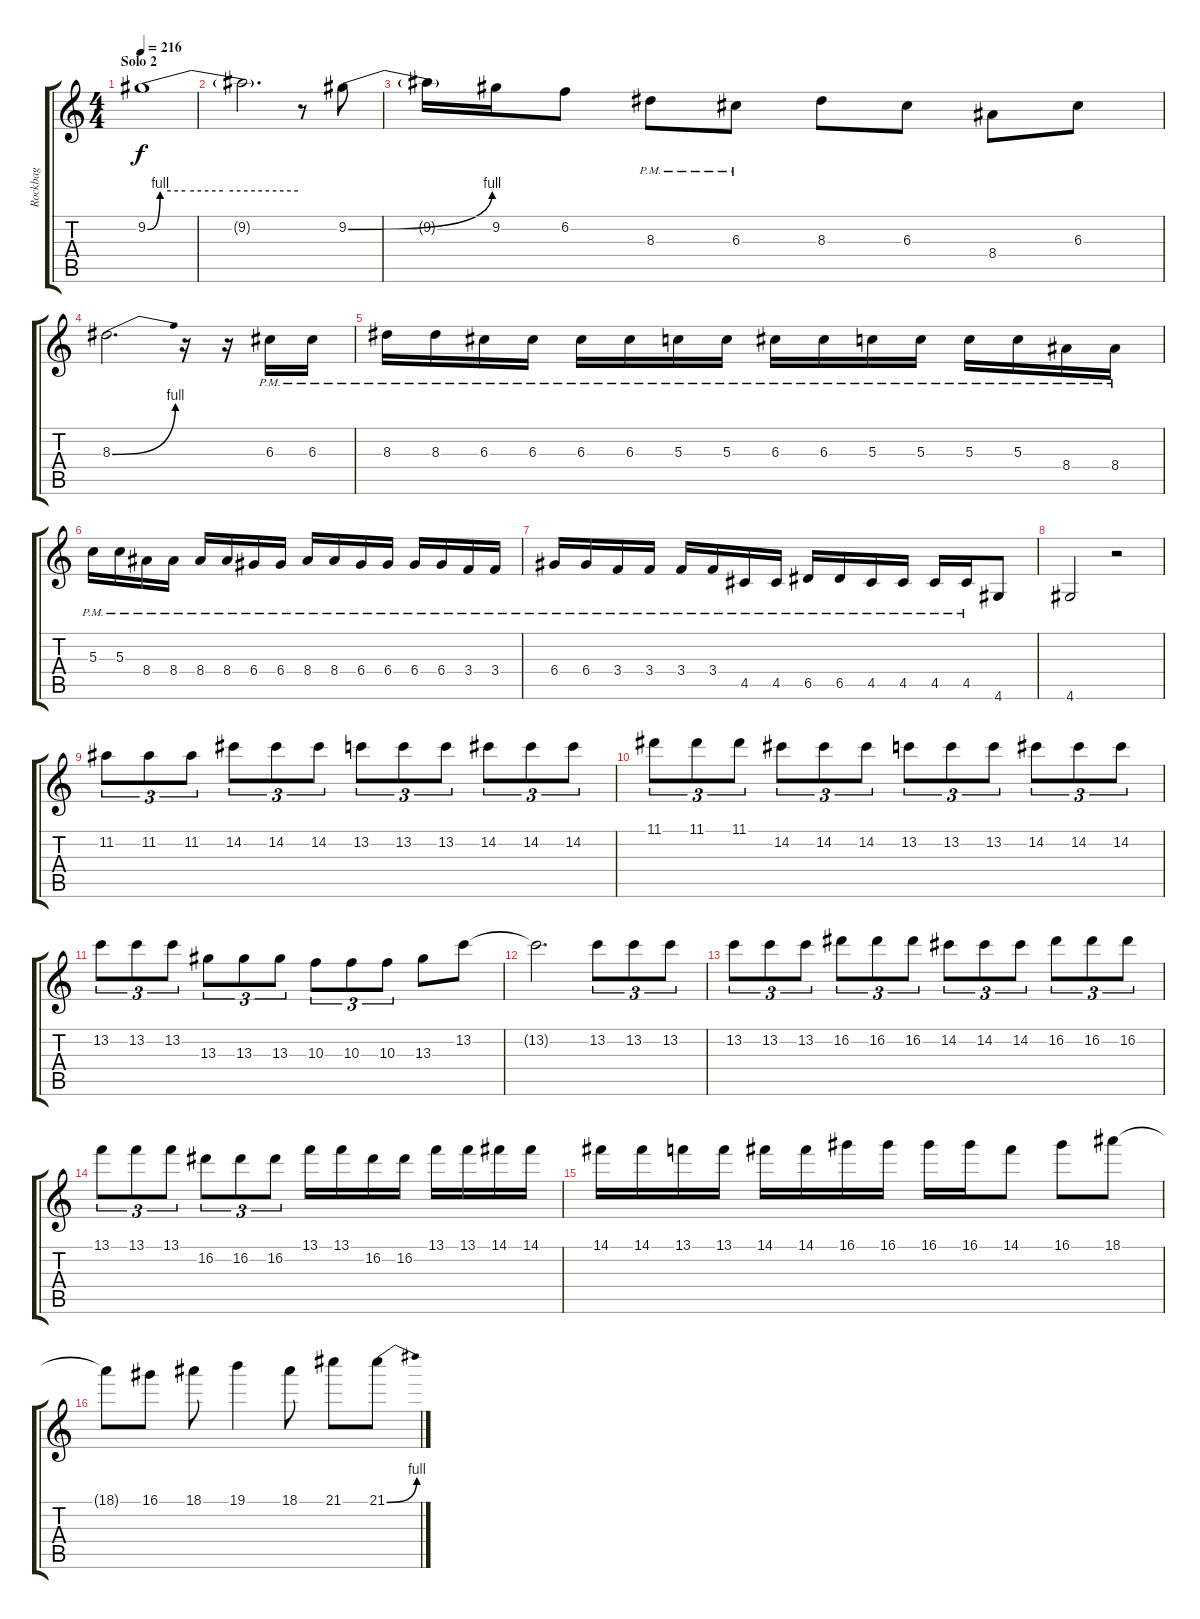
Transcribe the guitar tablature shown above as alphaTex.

\track ("Rockbag" "Rockbag") {instrument overdrivenguitar}
\staff {score tabs}
\tuning (E4 B3 G3 D3 A2 E2) {hide}
\ts (4 4)
\section ("" "Solo 2")
\tempo 216
\clef g2
\ks c
9.2{be (custom 0 0 5 4 15 4 30 4 60 4)}.1{dy f} |
9.2{t}.2{d} r.8 9.2{be (bend 0 0 60 4)}.8 |
9.2{t}.16 9.2.16 6.2.8 8.3{pm}.8 6.3{pm}.8 8.3.8 6.3.8 8.4.8 6.3.8 |
8.3{be (bend 0 0 60 4)}.2{d} r.16 r.16 6.3{pm}.16 6.3{pm}.16 |
8.3{pm}.16 8.3{pm}.16 6.3{pm}.16 6.3{pm}.16 6.3{pm}.16 6.3{pm}.16 5.3{pm}.16 5.3{pm}.16 6.3{pm}.16 6.3{pm}.16 5.3{pm}.16 5.3{pm}.16 5.3{pm}.16 5.3{pm}.16 8.4{pm}.16 8.4{pm}.16 |
5.3{pm}.16 5.3{pm}.16 8.4{pm}.16 8.4{pm}.16 8.4{pm}.16 8.4{pm}.16 6.4{pm}.16 6.4{pm}.16 8.4{pm}.16 8.4{pm}.16 6.4{pm}.16 6.4{pm}.16 6.4{pm}.16 6.4{pm}.16 3.4{pm}.16 3.4{pm}.16 |
6.4{pm}.16 6.4{pm}.16 3.4{pm}.16 3.4{pm}.16 3.4{pm}.16 3.4{pm}.16 4.5{pm}.16 4.5{pm}.16 6.5{pm}.16 6.5{pm}.16 4.5{pm}.16 4.5{pm}.16 4.5{pm}.16 4.5{pm}.16 4.6.8 |
4.6.2 r.2 |
11.2.8{tu (3 2)} 11.2.8{tu (3 2)} 11.2.8{tu (3 2)} 14.2.8{tu (3 2)} 14.2.8{tu (3 2)} 14.2.8{tu (3 2)} 13.2.8{tu (3 2)} 13.2.8{tu (3 2)} 13.2.8{tu (3 2)} 14.2.8{tu (3 2)} 14.2.8{tu (3 2)} 14.2.8{tu (3 2)} |
11.1.8{tu (3 2)} 11.1.8{tu (3 2)} 11.1.8{tu (3 2)} 14.2.8{tu (3 2)} 14.2.8{tu (3 2)} 14.2.8{tu (3 2)} 13.2.8{tu (3 2)} 13.2.8{tu (3 2)} 13.2.8{tu (3 2)} 14.2.8{tu (3 2)} 14.2.8{tu (3 2)} 14.2.8{tu (3 2)} |
13.2.8{tu (3 2)} 13.2.8{tu (3 2)} 13.2.8{tu (3 2)} 13.3.8{tu (3 2)} 13.3.8{tu (3 2)} 13.3.8{tu (3 2)} 10.3.8{tu (3 2)} 10.3.8{tu (3 2)} 10.3.8{tu (3 2)} 13.3.8 13.2.8 |
13.2{t}.2{d} 13.2.8{tu (3 2)} 13.2.8{tu (3 2)} 13.2.8{tu (3 2)} |
13.2.8{tu (3 2)} 13.2.8{tu (3 2)} 13.2.8{tu (3 2)} 16.2.8{tu (3 2)} 16.2.8{tu (3 2)} 16.2.8{tu (3 2)} 14.2.8{tu (3 2)} 14.2.8{tu (3 2)} 14.2.8{tu (3 2)} 16.2.8{tu (3 2)} 16.2.8{tu (3 2)} 16.2.8{tu (3 2)} |
13.1.8{tu (3 2)} 13.1.8{tu (3 2)} 13.1.8{tu (3 2)} 16.2.8{tu (3 2)} 16.2.8{tu (3 2)} 16.2.8{tu (3 2)} 13.1.16 13.1.16 16.2.16 16.2.16 13.1.16 13.1.16 14.1.16 14.1.16 |
14.1.16 14.1.16 13.1.16 13.1.16 14.1.16 14.1.16 16.1.16 16.1.16 16.1.16 16.1.16 14.1.8 16.1.8 18.1.8 |
18.1{t}.8 16.1.8 18.1.8 19.1.4 18.1.8 21.1.8 21.1{be (bend 0 0 60 4)}.8
